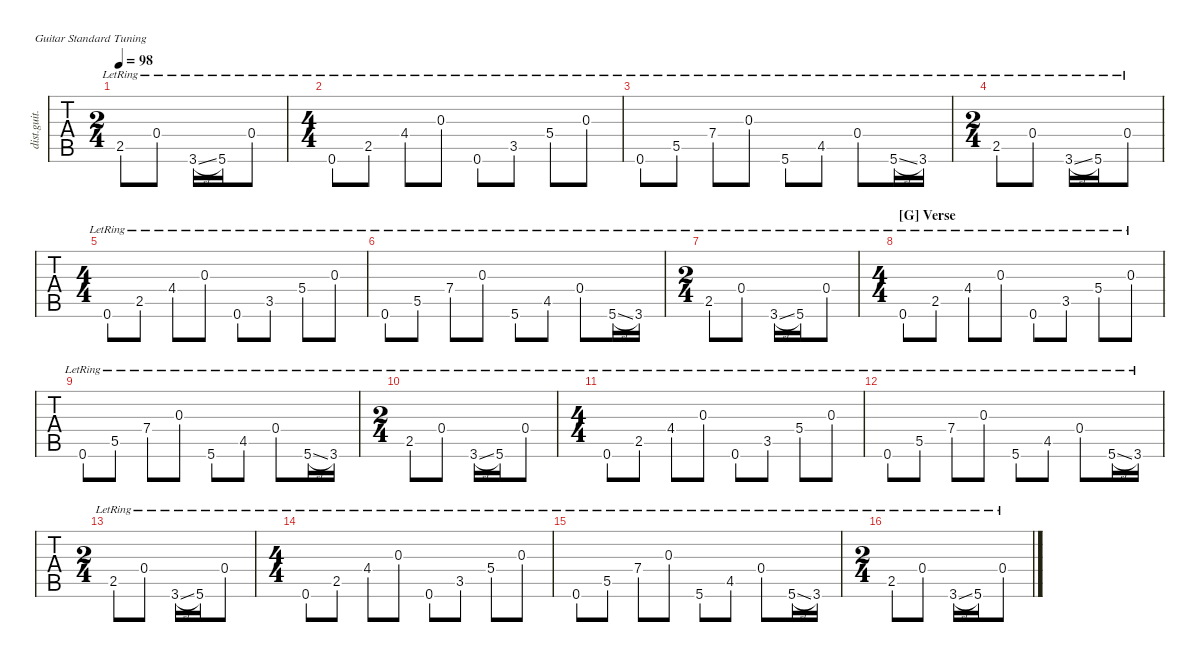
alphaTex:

\defaultSystemsLayout 4
\hideDynamics
\bracketExtendMode nobrackets
\otherSystemsTrackNameOrientation horizontal
\track ("Clean Guitar (James)" "dist.guit.") {instrument distortionguitar}
\staff {tabs}
\tuning (E4 B3 G3 D3 A2 E2)
\ts (2 4)
\beaming (8 2 2)
\tempo 98
\clef g2
\ks eminor
2.5{lr acc forcenatural}.8{dy mf} 0.4{lr acc forcenatural}.8 3.6{sl lr acc forcenatural}.16 5.6{lr acc forcenatural}.16 0.4{lr acc forcenatural}.8 |
\ts (4 4)
\beaming (8 2 2 2 2)
0.6{lr acc forcenatural}.8 2.5{lr acc forcenatural}.8 4.4{lr acc #}.8 0.3{lr acc forcenatural}.8 0.6{lr acc forcenatural}.8 3.5{lr acc forcenatural}.8 5.4{lr acc forcenatural}.8 0.3{lr acc forcenatural}.8 |
0.6{lr acc forcenatural}.8 5.5{lr acc forcenatural}.8 7.4{lr acc forcenatural}.8 0.3{lr acc forcenatural}.8 5.6{lr acc forcenatural}.8 4.5{lr acc #}.8 0.4{lr acc forcenatural}.8 5.6{sl lr acc forcenatural}.16 3.6{lr acc forcenatural}.16 |
\ts (2 4)
\beaming (8 2 2)
2.5{lr acc forcenatural}.8 0.4{lr acc forcenatural}.8 3.6{sl lr acc forcenatural}.16 5.6{lr acc forcenatural}.16 0.4{lr acc forcenatural}.8 |
\ts (4 4)
\beaming (8 2 2 2 2)
0.6{lr acc forcenatural}.8 2.5{lr acc forcenatural}.8 4.4{lr acc #}.8 0.3{lr acc forcenatural}.8 0.6{lr acc forcenatural}.8 3.5{lr acc forcenatural}.8 5.4{lr acc forcenatural}.8 0.3{lr acc forcenatural}.8 |
0.6{lr acc forcenatural}.8 5.5{lr acc forcenatural}.8 7.4{lr acc forcenatural}.8 0.3{lr acc forcenatural}.8 5.6{lr acc forcenatural}.8 4.5{lr acc #}.8 0.4{lr acc forcenatural}.8 5.6{sl lr acc forcenatural}.16 3.6{lr acc forcenatural}.16 |
\ts (2 4)
\beaming (8 2 2)
2.5{lr acc forcenatural}.8 0.4{lr acc forcenatural}.8 3.6{sl lr acc forcenatural}.16 5.6{lr acc forcenatural}.16 0.4{lr acc forcenatural}.8 |
\ts (4 4)
\beaming (8 2 2 2 2)
\section ("G" "Verse")
0.6{lr acc forcenatural}.8 2.5{lr acc forcenatural}.8 4.4{lr acc #}.8 0.3{lr acc forcenatural}.8 0.6{lr acc forcenatural}.8 3.5{lr acc forcenatural}.8 5.4{lr acc forcenatural}.8 0.3{lr acc forcenatural}.8 |
0.6{lr acc forcenatural}.8 5.5{lr acc forcenatural}.8 7.4{lr acc forcenatural}.8 0.3{lr acc forcenatural}.8 5.6{lr acc forcenatural}.8 4.5{lr acc #}.8 0.4{lr acc forcenatural}.8 5.6{sl lr acc forcenatural}.16 3.6{lr acc forcenatural}.16 |
\ts (2 4)
\beaming (8 2 2)
2.5{lr acc forcenatural}.8 0.4{lr acc forcenatural}.8 3.6{sl lr acc forcenatural}.16 5.6{lr acc forcenatural}.16 0.4{lr acc forcenatural}.8 |
\ts (4 4)
\beaming (8 2 2 2 2)
0.6{lr acc forcenatural}.8 2.5{lr acc forcenatural}.8 4.4{lr acc #}.8 0.3{lr acc forcenatural}.8 0.6{lr acc forcenatural}.8 3.5{lr acc forcenatural}.8 5.4{lr acc forcenatural}.8 0.3{lr acc forcenatural}.8 |
0.6{lr acc forcenatural}.8 5.5{lr acc forcenatural}.8 7.4{lr acc forcenatural}.8 0.3{lr acc forcenatural}.8 5.6{lr acc forcenatural}.8 4.5{lr acc #}.8 0.4{lr acc forcenatural}.8 5.6{sl lr acc forcenatural}.16 3.6{lr acc forcenatural}.16 |
\ts (2 4)
\beaming (8 2 2)
2.5{lr acc forcenatural}.8 0.4{lr acc forcenatural}.8 3.6{sl lr acc forcenatural}.16 5.6{lr acc forcenatural}.16 0.4{lr acc forcenatural}.8 |
\ts (4 4)
\beaming (8 2 2 2 2)
0.6{lr acc forcenatural}.8 2.5{lr acc forcenatural}.8 4.4{lr acc #}.8 0.3{lr acc forcenatural}.8 0.6{lr acc forcenatural}.8 3.5{lr acc forcenatural}.8 5.4{lr acc forcenatural}.8 0.3{lr acc forcenatural}.8 |
0.6{lr acc forcenatural}.8 5.5{lr acc forcenatural}.8 7.4{lr acc forcenatural}.8 0.3{lr acc forcenatural}.8 5.6{lr acc forcenatural}.8 4.5{lr acc #}.8 0.4{lr acc forcenatural}.8 5.6{sl lr acc forcenatural}.16 3.6{lr acc forcenatural}.16 |
\ts (2 4)
\beaming (8 2 2)
2.5{lr acc forcenatural}.8 0.4{lr acc forcenatural}.8 3.6{sl lr acc forcenatural}.16 5.6{lr acc forcenatural}.16 0.4{lr acc forcenatural}.8
